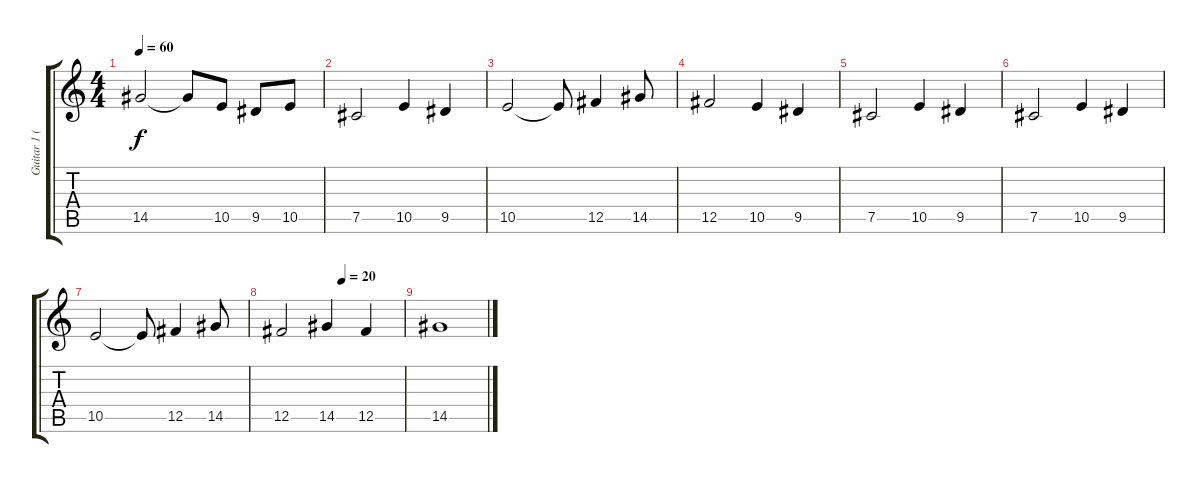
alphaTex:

\track ("Guitar 1 (Distortion)" "Guitar 1 (") {instrument distortionguitar}
\staff {score tabs}
\tuning (Db4 Ab3 E3 B2 Gb2 Db2) {hide}
\ts (4 4)
\tempo 60
\clef g2
\ks c
14.5.2{dy f} 14.5{t}.8 10.5.8 9.5.8 10.5.8 |
7.5.2 10.5.4 9.5.4 |
10.5.2 10.5{t}.8 12.5.4 14.5.8 |
12.5.2 10.5.4 9.5.4 |
7.5.2 10.5.4 9.5.4 |
7.5.2 10.5.4 9.5.4 |
10.5.2 10.5{t}.8 12.5.4 14.5.8 |
\tempo (20 0.5)
12.5.2 14.5.4 12.5.4 |
14.5.1{volume 0}
